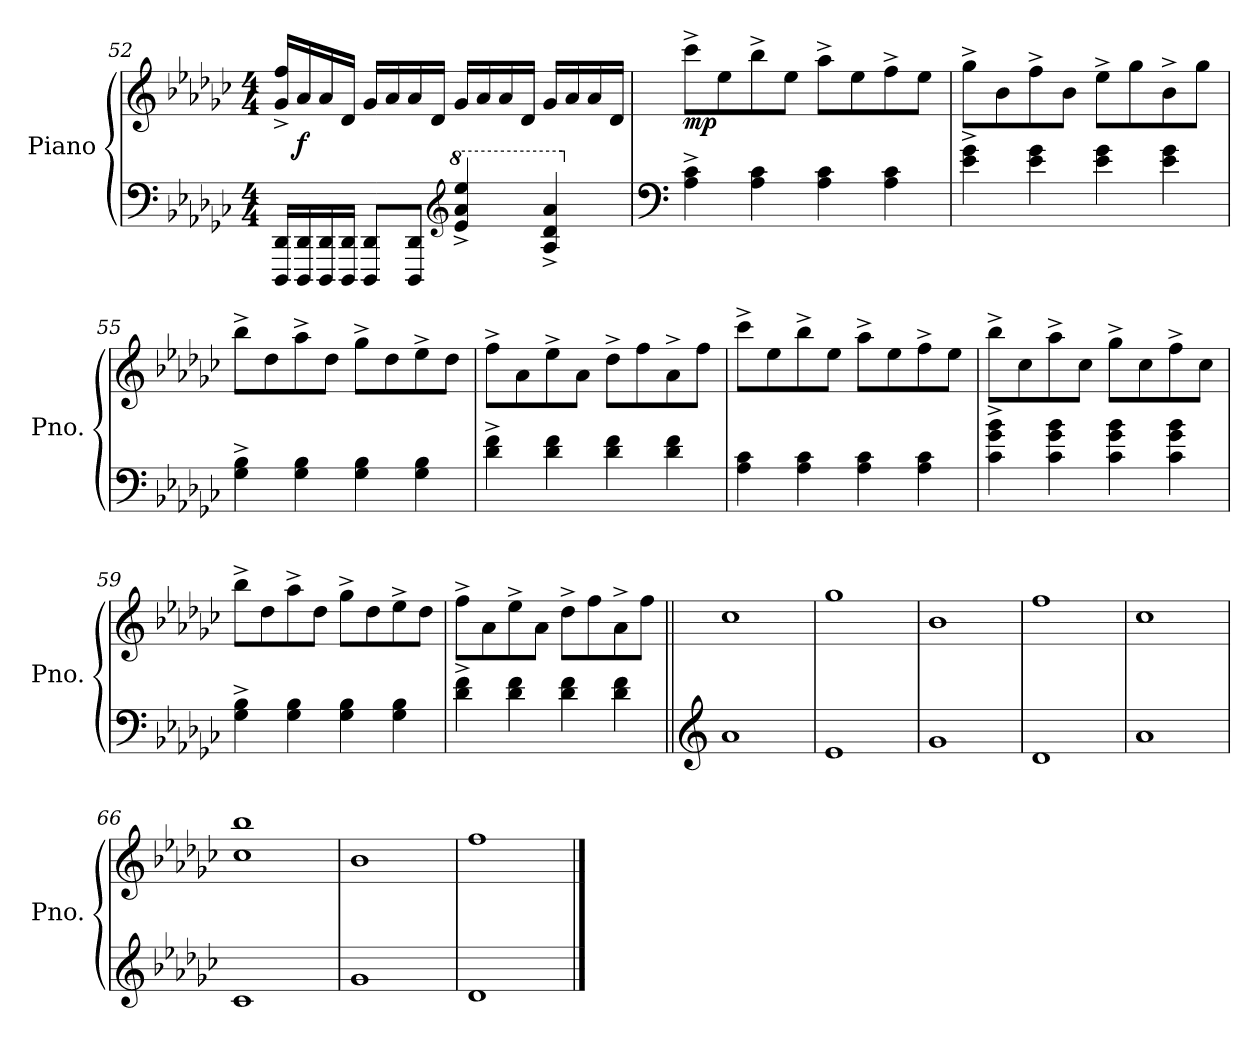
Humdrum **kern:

**kern	**kern	**dynam
*part1	*part1	*part1
*staff2	*staff1	*staff1/2
*I"Piano	*	*
*I'Pno.	*	*
!!LO:PB:g=z
*clefF4	*clefG2	*
*k[b-e-a-d-g-c-]	*k[b-e-a-d-g-c-]	*
*M4/4	*M4/4	*
=52	=52	=52
16DDD-/ 16DD-/LL	16g-/^ 16ff/^LL	.
!	!	!LO:DY:b
16DDD-/ 16DD-/	16a-/	f
16DDD-/ 16DD-/	16a-/	.
16DDD-/ 16DD-/JJ	16d-/JJ	.
8DDD-/ 8DD-/L	16g-/LL	.
.	16a-/	.
8DDD-/ 8DD-/J	16a-/	.
.	16d-/JJ	.
*clefG2	*	*
*8va	*	*
4ee-/^ 4aa-/^ 4eee-/^	16g-/LL	.
.	16a-/	.
.	16a-/	.
.	16d-/JJ	.
*8va	*	*
4a-/^ 4dd-/^ 4aa-/^	16g-/LL	.
.	16a-/	.
.	16a-/	.
.	16d-/JJ	.
=53	=53	=53
*clefF4	*	*
*X8va	*	*
*X8va	*	*
!	!	!LO:DY:b
4A-\^ 4c-\^	8ccc-^\L	mp
.	8ee-\	.
4A-\ 4c-\	8bb-^\	.
.	8ee-\J	.
4A-\ 4c-\	8aa-^\L	.
.	8ee-\	.
4A-\ 4c-\	8ff^\	.
.	8ee-\J	.
=54	=54	=54
4e-\^ 4g-\^	8gg-^\L	.
.	8b-\	.
4e-\ 4g-\	8ff^\	.
.	8b-\J	.
4e-\ 4g-\	8ee-^\L	.
.	8gg-\	.
4e-\ 4g-\	8b-^\	.
.	8gg-\J	.
!!LO:LB:g=z
=55	=55	=55
4G-\^ 4B-\^	8bb-^\L	.
.	8dd-\	.
4G-\ 4B-\	8aa-^\	.
.	8dd-\J	.
4G-\ 4B-\	8gg-^\L	.
.	8dd-\	.
4G-\ 4B-\	8ee-^\	.
.	8dd-\J	.
=56	=56	=56
4d-\^ 4f\^	8ff^\L	.
.	8a-\	.
4d-\ 4f\	8ee-^\	.
.	8a-\J	.
4d-\ 4f\	8dd-^\L	.
.	8ff\	.
4d-\ 4f\	8a-^\	.
.	8ff\J	.
=57	=57	=57
4A-\ 4c-\	8ccc-^\L	.
.	8ee-\	.
4A-\ 4c-\	8bb-^\	.
.	8ee-\J	.
4A-\ 4c-\	8aa-^\L	.
.	8ee-\	.
4A-\ 4c-\	8ff^\	.
.	8ee-\J	.
!!LO:LB:g=z
=58	=58	=58
4c-\^ 4g-\^ 4b-\^	8bb-^\L	.
.	8cc-\	.
4c-\ 4g-\ 4b-\	8aa-^\	.
.	8cc-\J	.
4c-\ 4g-\ 4b-\	8gg-^\L	.
.	8cc-\	.
4c-\ 4g-\ 4b-\	8ff^\	.
.	8cc-\J	.
=59	=59	=59
4G-\^ 4B-\^	8bb-^\L	.
.	8dd-\	.
4G-\ 4B-\	8aa-^\	.
.	8dd-\J	.
4G-\ 4B-\	8gg-^\L	.
.	8dd-\	.
4G-\ 4B-\	8ee-^\	.
.	8dd-\J	.
=60	=60	=60
4d-\^ 4f\^	8ff^\L	.
.	8a-\	.
4d-\ 4f\	8ee-^\	.
.	8a-\J	.
4d-\ 4f\	8dd-^\L	.
.	8ff\	.
4d-\ 4f\	8a-^\	.
.	8ff\J	.
!!LO:LB:g=z
=61||	=61||	=61||
*clefG2	*	*
1a-	1cc-	.
=62	=62	=62
1e-	1gg-	.
=63	=63	=63
1g-	1b-	.
!!LO:LB:g=z
=64	=64	=64
1d-	1ff	.
=65	=65	=65
1a-	1cc-	.
=66	=66	=66
1c-	1cc- 1bb-	.
=67	=67	=67
1g-	1b-	.
=68	=68	=68
1d-	1ff	.
==	==	==
*-	*-	*-
